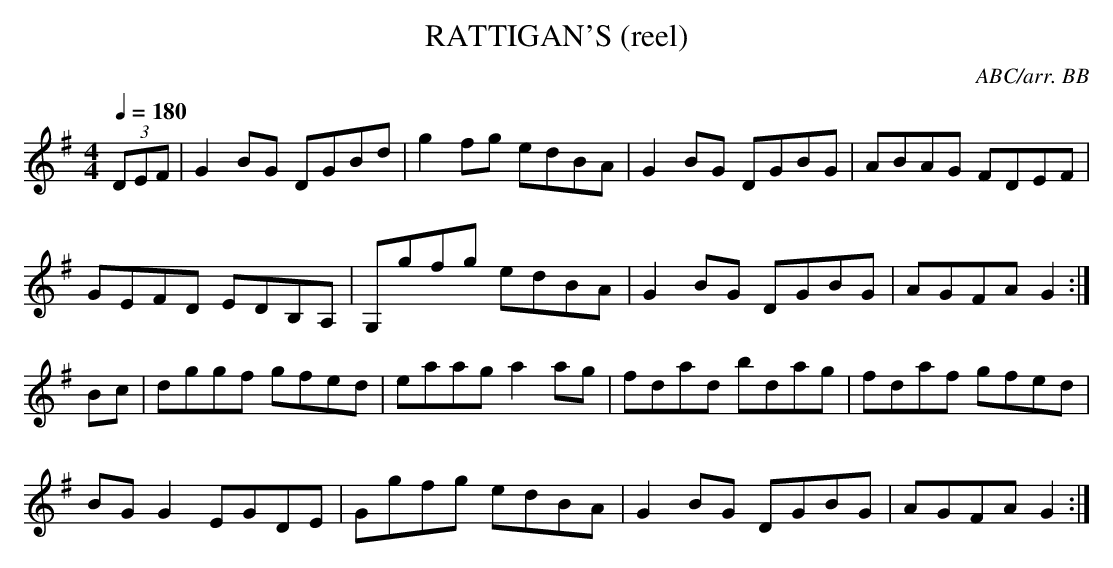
X:1
T:RATTIGAN'S (reel)
C:ABC/arr. BB
Larry Redigan, NY musician and composer from the
1950-60's.
M:4/4
L:1/8
Q:1/4=180
K:G
(3DEF|G2BG DGBd|g2fg edBA|G2BG DGBG|ABAG FDEF|
GEFD EDB,A,|G,gfg edBA|G2BG DGBG|AGFA G2 :|
Bc|dggf gfed|eaag a2ag|fdad bdag|fdaf gfed|
BGG2 EGDE|Ggfg edBA|G2BG DGBG|AGFA G2 :|
